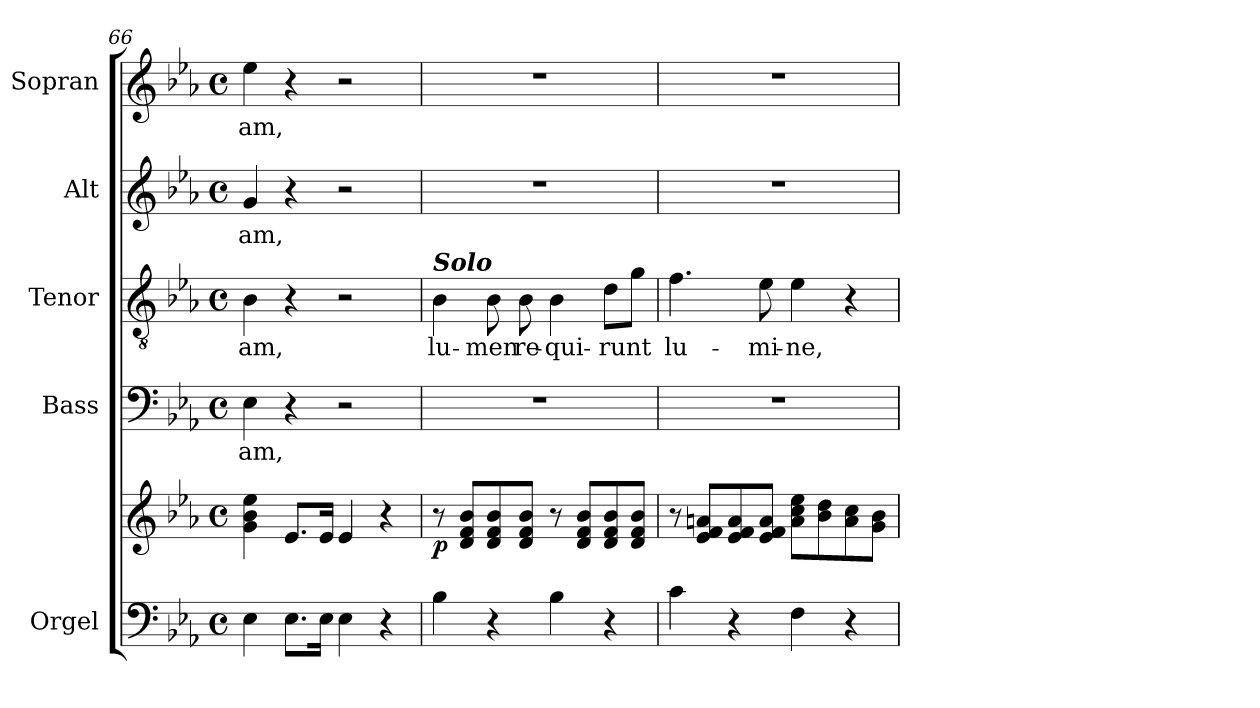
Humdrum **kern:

**kern	**kern	**dynam	**kern	**text	**kern	**text	**kern	**text	**kern	**text
*part5	*part5	*part5	*part4	*part4	*part3	*part3	*part2	*part2	*part1	*part1
*staff6	*staff5	*staff5/6	*staff4	*staff4	*staff3	*staff3	*staff2	*staff2	*staff1	*staff1
*I"Orgel	*	*	*I"Bass	*	*I"Tenor	*	*I"Alt	*	*I"Sopran	*
*I'Org.	*	*	*I'B.	*	*I'T.	*	*I'A.	*	*I'S.	*
!!LO:LB:g=z
*clefF4	*clefG2	*	*clefF4	*	*clefGv2	*	*clefG2	*	*clefG2	*
*k[b-e-a-]	*k[b-e-a-]	*	*k[b-e-a-]	*	*k[b-e-a-]	*	*k[b-e-a-]	*	*k[b-e-a-]	*
*E-:	*E-:	*	*E-:	*	*E-:	*	*E-:	*	*E-:	*
*M4/4	*M4/4	*	*M4/4	*	*M4/4	*	*M4/4	*	*M4/4	*
*met(c)	*met(c)	*	*met(c)	*	*met(c)	*	*met(c)	*	*met(c)	*
=66	=66	=66	=66	=66	=66	=66	=66	=66	=66	=66
!	!	!	!	!LO:LY:b	!	!LO:LY:b	!	!LO:LY:b	!	!LO:LY:b
4E-\	4g\ 4b-\ 4ee-\	.	4E-\	-am,	4B-\	-am,	4g/	-am,	4ee-\	-am,
8.E-\L	8.e-/L	.	4r	.	4r	.	4r	.	4r	.
16E-\Jk	16e-/Jk	.	.	.	.	.	.	.	.	.
4E-\	4e-/	.	2r	.	2r	.	2r	.	2r	.
4r	4r	.	.	.	.	.	.	.	.	.
=67	=67	=67	=67	=67	=67	=67	=67	=67	=67	=67
!	!	!	!	!	!LO:TX:a:Bi:t=Solo	!	!	!	!	!
!	!	!LO:DY:b	!	!	!	!LO:LY:b	!	!	!	!
4B-\	8r	p	1r	.	4B-\	lu-	1r	.	1r	.
.	8d/ 8f/ 8b-/L	.	.	.	.	.	.	.	.	.
!	!	!	!	!	!	!LO:LY:b	!	!	!	!
4r	8d/ 8f/ 8b-/	.	.	.	8B-\	-men	.	.	.	.
!	!	!	!	!	!	!LO:LY:b	!	!	!	!
.	8d/ 8f/ 8b-/J	.	.	.	8B-\	re-	.	.	.	.
!	!	!	!	!	!	!LO:LY:b	!	!	!	!
4B-\	8r	.	.	.	4B-\	-qui-	.	.	.	.
.	8d/ 8f/ 8b-/L	.	.	.	.	.	.	.	.	.
!	!	!	!	!	!	!LO:LY:b	!	!	!	!
4r	8d/ 8f/ 8b-/	.	.	.	8d\L	-runt	.	.	.	.
.	8d/ 8f/ 8b-/J	.	.	.	8g\J	.	.	.	.	.
=68	=68	=68	=68	=68	=68	=68	=68	=68	=68	=68
!	!	!	!	!	!	!LO:LY:b	!	!	!	!
4c\	8r	.	1r	.	4.f\	lu-	1r	.	1r	.
.	8e-/ 8f/ 8an/L	.	.	.	.	.	.	.	.	.
4r	8e-/ 8f/ 8a/	.	.	.	.	.	.	.	.	.
!	!	!	!	!	!	!LO:LY:b	!	!	!	!
.	8e-/ 8f/ 8a/J	.	.	.	8e-\	-mi-	.	.	.	.
!	!	!	!	!	!	!LO:LY:b	!	!	!	!
4F\	8a\ 8cc\ 8ee-\L	.	.	.	4e-\	-ne,	.	.	.	.
.	8b-\ 8dd\	.	.	.	.	.	.	.	.	.
4r	8a\ 8cc\	.	.	.	4r	.	.	.	.	.
.	8g\ 8b-\J	.	.	.	.	.	.	.	.	.
=	=	=	=	=	=	=	=	=	=	=
*-	*-	*-	*-	*-	*-	*-	*-	*-	*-	*-
